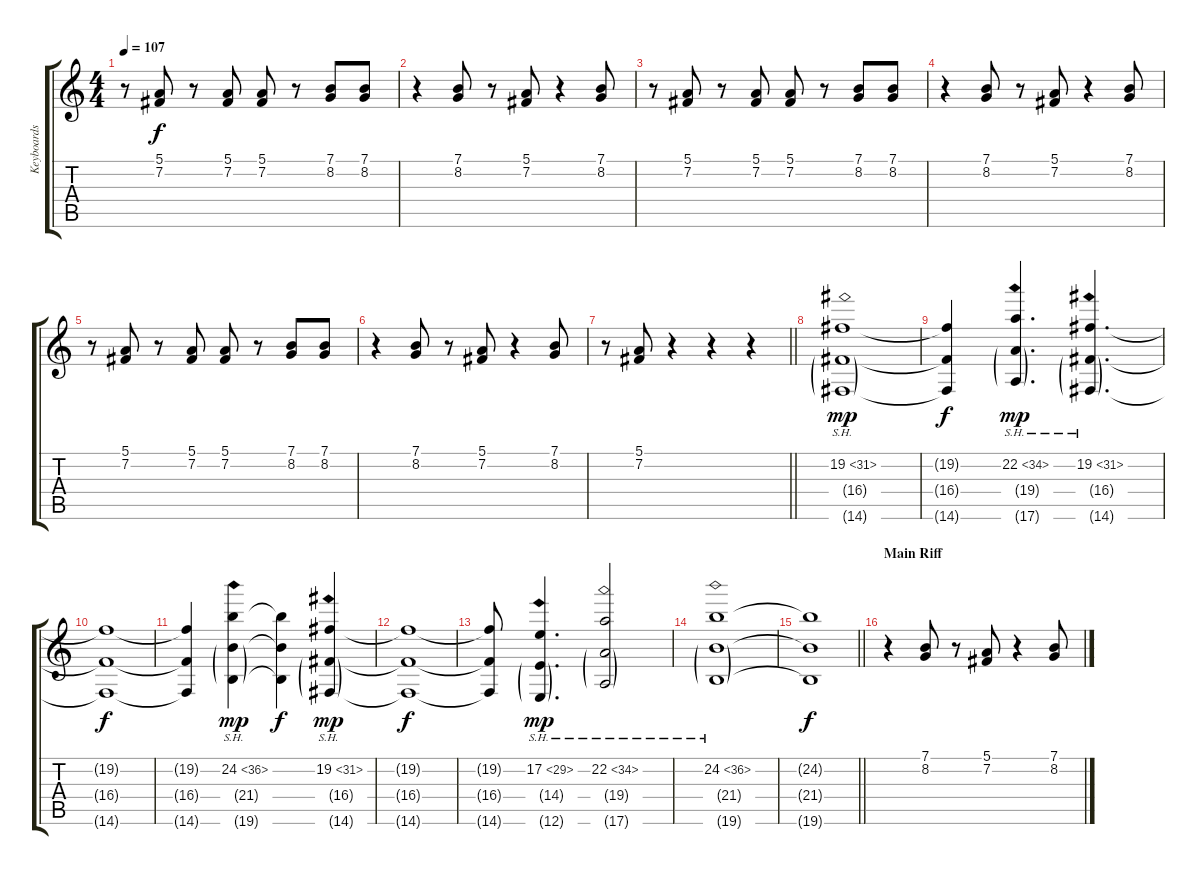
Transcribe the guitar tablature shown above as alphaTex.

\track ("Keyboards" "Keyboards") {instrument choiraahs}
\staff {score tabs}
\tuning (E4 B3 G3 D3 A2 E2) {hide}
\ts (4 4)
\tempo 107
\clef g2
\ks c
r.8{dy f} (5.1 7.2).8 r.8 (5.1 7.2).8 (5.1 7.2).8 r.8 (7.1 8.2).8 (7.1 8.2).8 |
r.4 (7.1 8.2).8 r.8 (5.1 7.2).8 r.4 (7.1 8.2).8 |
r.8 (5.1 7.2).8 r.8 (5.1 7.2).8 (5.1 7.2).8 r.8 (7.1 8.2).8 (7.1 8.2).8 |
r.4 (7.1 8.2).8 r.8 (5.1 7.2).8 r.4 (7.1 8.2).8 |
r.8 (5.1 7.2).8 r.8 (5.1 7.2).8 (5.1 7.2).8 r.8 (7.1 8.2).8 (7.1 8.2).8 |
r.4 (7.1 8.2).8 r.8 (5.1 7.2).8 r.4 (7.1 8.2).8 |
\barLineRight lightlight
r.8 (5.1 7.2).8 r.4 r.4 r.4 |
\section ("" "")
(19.2{sh 12} 16.4{g} 14.6{g}).1{dy mp volume 14 instrument pad1newage} |
(19.2{t} 16.4{t} 14.6{t}).4{dy f} (22.2{sh 12} 19.4{g} 17.6{g}).4{d dy mp} (19.2{sh 12} 16.4{g} 14.6{g}).4{d} |
(19.2{t} 16.4{t} 14.6{t}).1{dy f} |
(19.2{t} 16.4{t} 14.6{t}).4 (24.2{sh 12} 21.4{g} 19.6{g}).4{dy mp} (24.2{t} 21.4{t} 19.6{t}).4{dy f} (19.2{sh 12} 16.4{g} 14.6{g}).4{dy mp} |
(19.2{t} 16.4{t} 14.6{t}).1{dy f} |
(19.2{t} 16.4{t} 14.6{t}).8 (17.2{sh 12} 14.4{g} 12.6{g}).4{d dy mp} (22.2{sh 12} 19.4{g} 17.6{g}).2 |
(24.2{sh 12} 21.4{g} 19.6{g}).1 |
\barLineRight lightlight
(24.2{t} 21.4{t} 19.6{t}).1{dy f} |
\section ("" "Main Riff")
r.4{volume 11 instrument choiraahs} (7.1 8.2).8 r.8 (5.1 7.2).8 r.4 (7.1 8.2).8
